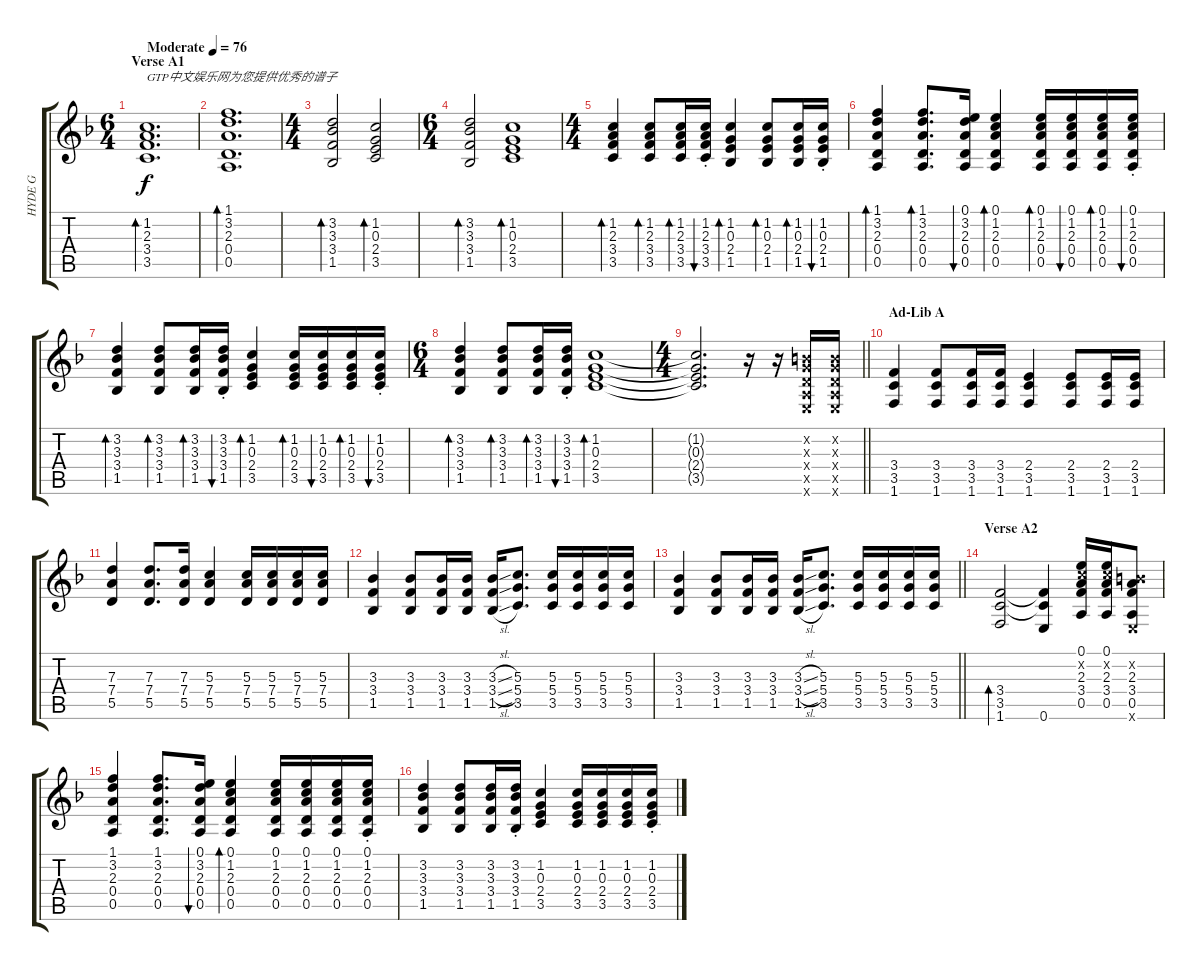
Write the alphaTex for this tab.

\track ("HYDE G" "HYDE G") {instrument electricguitarclean}
\staff {score tabs}
\tuning (E4 B3 G3 D3 A2 E2) {hide}
\ts (6 4)
\section ("" "Verse A1")
\tempo (76 "Moderate")
\clef g2
\ks f
(1.2 2.3 3.4 3.5).1{d bd 240 txt "GTP中文娱乐网为您提供优秀的谱子" dy f instrument electricguitarclean} |
(1.1 3.2 2.3 0.4 0.5).1{d bd 240} |
\ts (4 4)
(3.2 3.3 3.4 1.5).2{bd 240} (1.2 0.3 2.4 3.5).2{bd 240} |
\ts (6 4)
(3.2 3.3 3.4 1.5).2{bd 240} (1.2 0.3 2.4 3.5).1{bd 240} |
\ts (4 4)
(1.2 2.3 3.4 3.5).4{bd 120} (1.2 2.3 3.4 3.5).8{bd 60} (1.2 2.3 3.4 3.5).16{bd 60} (1.2{st} 2.3{st} 3.4{st} 3.5{st}).16{bu 60} (1.2 0.3 2.4 1.5).4{bd 120} (1.2 0.3 2.4 1.5).8{bd 60} (1.2 0.3 2.4 1.5).16{bd 60} (1.2{st} 0.3{st} 2.4{st} 1.5{st}).16{bu 60} |
(1.1 3.2 2.3 0.4 0.5).4{bd 120} (1.1 3.2 2.3 0.4 0.5).8{d bd 60} (0.1 3.2 2.3 0.4 0.5).16{bu 60} (0.1 1.2 2.3 0.4 0.5).4{bd 120} (0.1 1.2 2.3 0.4 0.5).16{bd 60} (0.1 1.2 2.3 0.4 0.5).16{bu 120} (0.1 1.2 2.3 0.4 0.5).16{bd 60} (0.1{st} 1.2{st} 2.3{st} 0.4{st} 0.5{st}).16{bu 60} |
(3.2 3.3 3.4 1.5).4{bd 120} (3.2 3.3 3.4 1.5).8{bd 60} (3.2 3.3 3.4 1.5).16{bd 60} (3.2{st} 3.3{st} 3.4{st} 1.5{st}).16{bu 60} (1.2 0.3 2.4 3.5).4{bd 120} (1.2 0.3 2.4 3.5).16{bd 60} (1.2 0.3 2.4 3.5).16{bu 60} (1.2 0.3 2.4 3.5).16{bd 60} (1.2{st} 0.3{st} 2.4{st} 3.5{st}).16{bu 60} |
\ts (6 4)
(3.2 3.3 3.4 1.5).4{bd 120} (3.2 3.3 3.4 1.5).8{bd 60} (3.2 3.3 3.4 1.5).16{bd 60} (3.2{st} 3.3{st} 3.4{st} 1.5{st}).16{bu 60} (1.2 0.3 2.4 3.5).1{bd 240} |
\ts (4 4)
\barLineRight lightlight
(1.2{t} 0.3{t} 2.4{t} 3.5{t}).2{d} r.16{volume 16 instrument distortionguitar} r.16 (0.2{x} 0.3{x} 0.4{x} 0.5{x} 0.6{x}).16 (0.2{x} 0.3{x} 0.4{x} 0.5{x} 0.6{x}).16 |
\section ("" "Ad-Lib A")
(3.4 3.5 1.6).4 (3.4 3.5 1.6).8 (3.4 3.5 1.6).16 (3.4 3.5 1.6).16 (2.4 3.5 1.6).4 (2.4 3.5 1.6).8 (2.4 3.5 1.6).16 (2.4 3.5 1.6).16 |
(7.3 7.4 5.5).4 (7.3 7.4 5.5).8{d} (7.3 7.4 5.5).16 (5.3 7.4 5.5).4 (5.3 7.4 5.5).16 (5.3 7.4 5.5).16 (5.3 7.4 5.5).16 (5.3 7.4 5.5).16 |
(3.3 3.4 1.5).4 (3.3 3.4 1.5).8 (3.3 3.4 1.5).16 (3.3 3.4 1.5).16 (3.3{sl} 3.4{sl} 1.5{sl}).16 (5.3 5.4 3.5).8{d} (5.3 5.4 3.5).16 (5.3 5.4 3.5).16 (5.3 5.4 3.5).16 (5.3 5.4 3.5).16 |
\barLineRight lightlight
(3.3 3.4 1.5).4 (3.3 3.4 1.5).8 (3.3 3.4 1.5).16 (3.3 3.4 1.5).16 (3.3{sl} 3.4{sl} 1.5{sl}).16 (5.3 5.4 3.5).8{d} (5.3 5.4 3.5).16 (5.3 5.4 3.5).16 (5.3 5.4 3.5).16 (5.3 5.4 3.5).16 |
\section ("" "Verse A2")
(3.4 3.5 1.6).2{bd 60} (3.4{t} 3.5{t} 0.6).4 (0.1 1.2{x} 2.3 3.4 0.5).16{volume 12 instrument electricguitarclean} (0.1 1.2{x} 2.3 3.4 0.5).16 (0.2{x} 2.3 3.4 0.5 0.6{x}).8 |
(1.1 3.2 2.3 0.4 0.5).4 (1.1 3.2 2.3 0.4 0.5).8{d} (0.1 3.2 2.3 0.4 0.5).16{bu 60} (0.1 1.2 2.3 0.4 0.5).4{bd 60} (0.1 1.2 2.3 0.4 0.5).16 (0.1 1.2 2.3 0.4 0.5).16 (0.1 1.2 2.3 0.4 0.5).16 (0.1{st} 1.2{st} 2.3{st} 0.4{st} 0.5).16 |
(3.2 3.3 3.4 1.5).4 (3.2 3.3 3.4 1.5).8 (3.2 3.3 3.4 1.5).16 (3.2{st} 3.3{st} 3.4{st} 1.5{st}).16 (1.2 0.3 2.4 3.5).4 (1.2 0.3 2.4 3.5).16 (1.2 0.3 2.4 3.5).16 (1.2 0.3 2.4 3.5).16 (1.2{st} 0.3{st} 2.4{st} 3.5{st}).16
